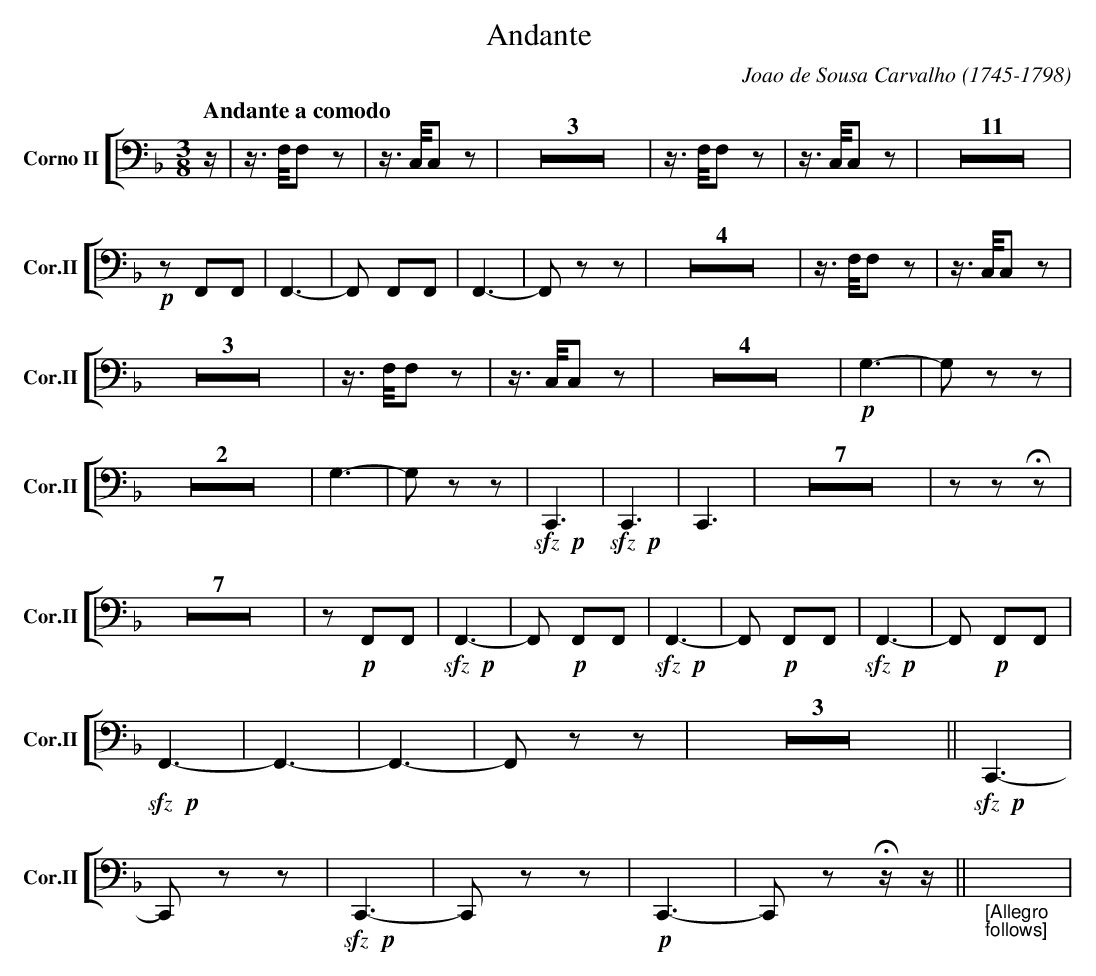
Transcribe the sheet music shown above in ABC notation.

X:1
T:Andante
C:Joao de Sousa Carvalho (1745-1798)
M:3/8
L:1/8
K:F
V: 4 clef=bass name="Corno II" sname="Cor.II"
%%staves [( 4 )]
   [Q:"Andante a comodo"] z/2 | z/>F,/F,z | z/>C,/C,z | Z3 | z/>F,/F,z | z/>C,/C,z | Z11 | \
   !p!zF,,F,,|F,,3| -F,, F,,F,, | F,,3-|F,, zz | Z4 |  z/>F,/F,z | z/>C,/C,z | Z3 | z/>F,/F,z | z/>C,/C,z | Z4 | \
   !p!G,3- | G,zz | Z2 |G,3- | G,zz |  !sfz!!p!C,,3 |!sfz!!p!C,,3 | C,,3 | \
   Z7 | zz!fermata!z | Z7 | z!p!F,,F,,| !sfz!!p!F,,3- |F,, !p!F,,F,,| !sfz!!p!F,,3- |F,, !p!F,,F,,| !sfz!!p!F,,3- |F,, !p!F,,F,,| \
   !sfz!!p!F,,3- |F,,3- |F,,3- | F,,zz | Z3 || \
   !sfz!!p!C,,3-|C,,zz|!sfz!!p!C,,3-|C,,zz|!p!C,,3- | C,,z!fermata!z/z/ \
   || "_[Allegro;follows]"  X | \
